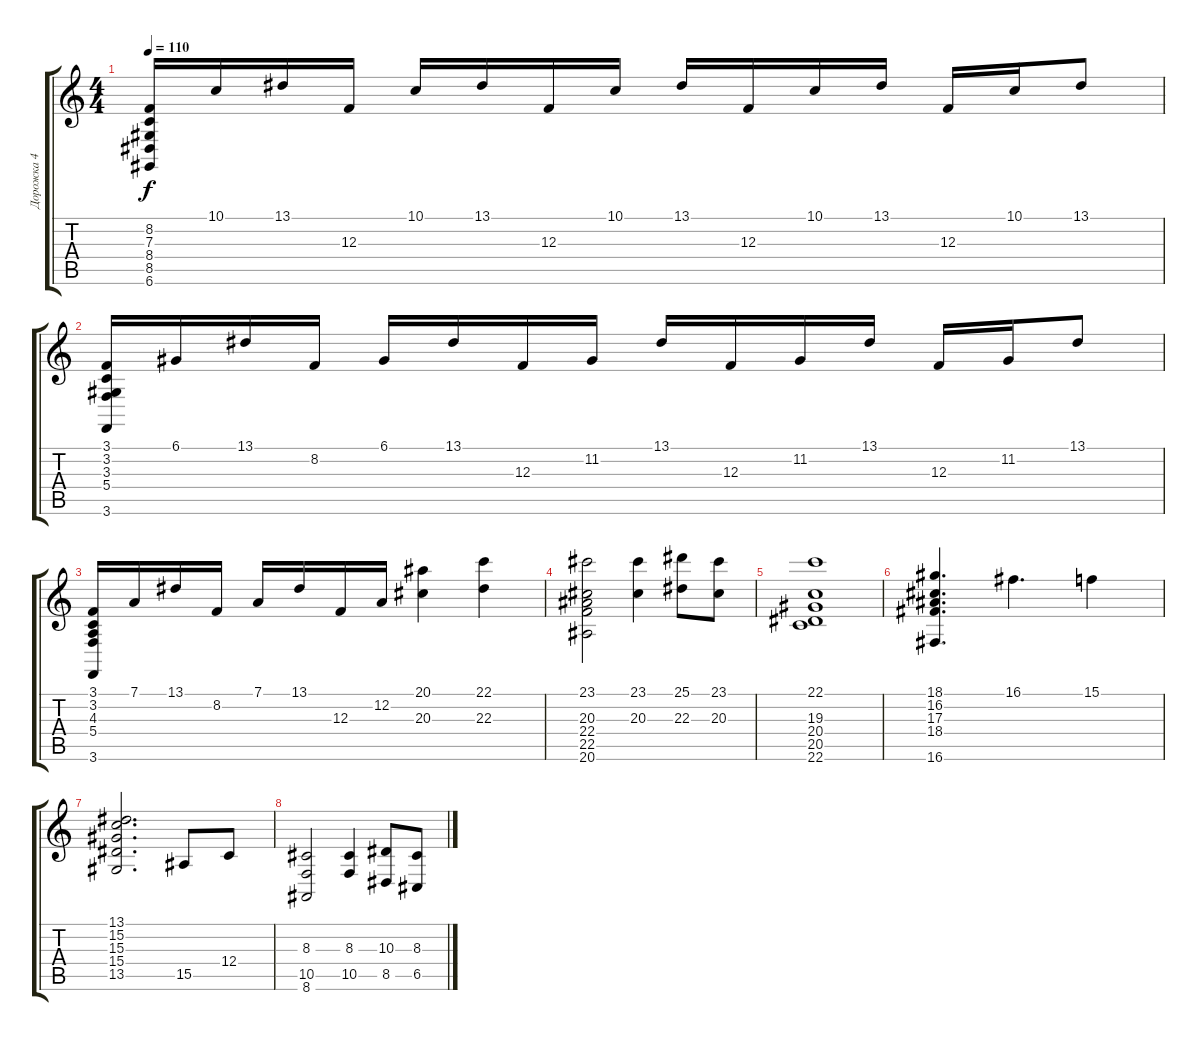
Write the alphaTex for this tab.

\track ("Дорожка 4" "Дорожка 4") {instrument stringensemble1}
\staff {score tabs}
\tuning (D4 A3 F3 C3 G2 D2) {hide}
\ts (4 4)
\tempo 110
\clef g2
\ks c
(8.2 7.3 8.4 8.5 6.6).16{dy f} 10.1.16 13.1.16 12.3.16 10.1.16 13.1.16 12.3.16 10.1.16 13.1.16 12.3.16 10.1.16 13.1.16 12.3.16 10.1.16 13.1.8 |
(3.1 3.2 3.3 5.4 3.6).16 6.1.16 13.1.16 8.2.16 6.1.16 13.1.16 12.3.16 11.2.16 13.1.16 12.3.16 11.2.16 13.1.16 12.3.16 11.2.16 13.1.8 |
(3.1 3.2 4.3 5.4 3.6).16 7.1.16 13.1.16 8.2.16 7.1.16 13.1.16 12.3.16 12.2.16 (20.1 20.3).4 (22.1 22.3).4 |
(23.1 20.3 22.4 22.5 20.6).2 (23.1 20.3).4 (25.1 22.3).8 (23.1 20.3).8 |
(22.1 19.3 20.4 20.5 22.6).1 |
(18.1 16.2 17.3 18.4 16.6).4{d} 16.1.4{d} 15.1.4 |
(13.1 15.2 15.3 15.4 13.5).2{d} 15.5.8 12.4.8 |
(8.3 10.5 8.6).2 (8.3 10.5).4 (10.3 8.5).8 (8.3 6.5).8
